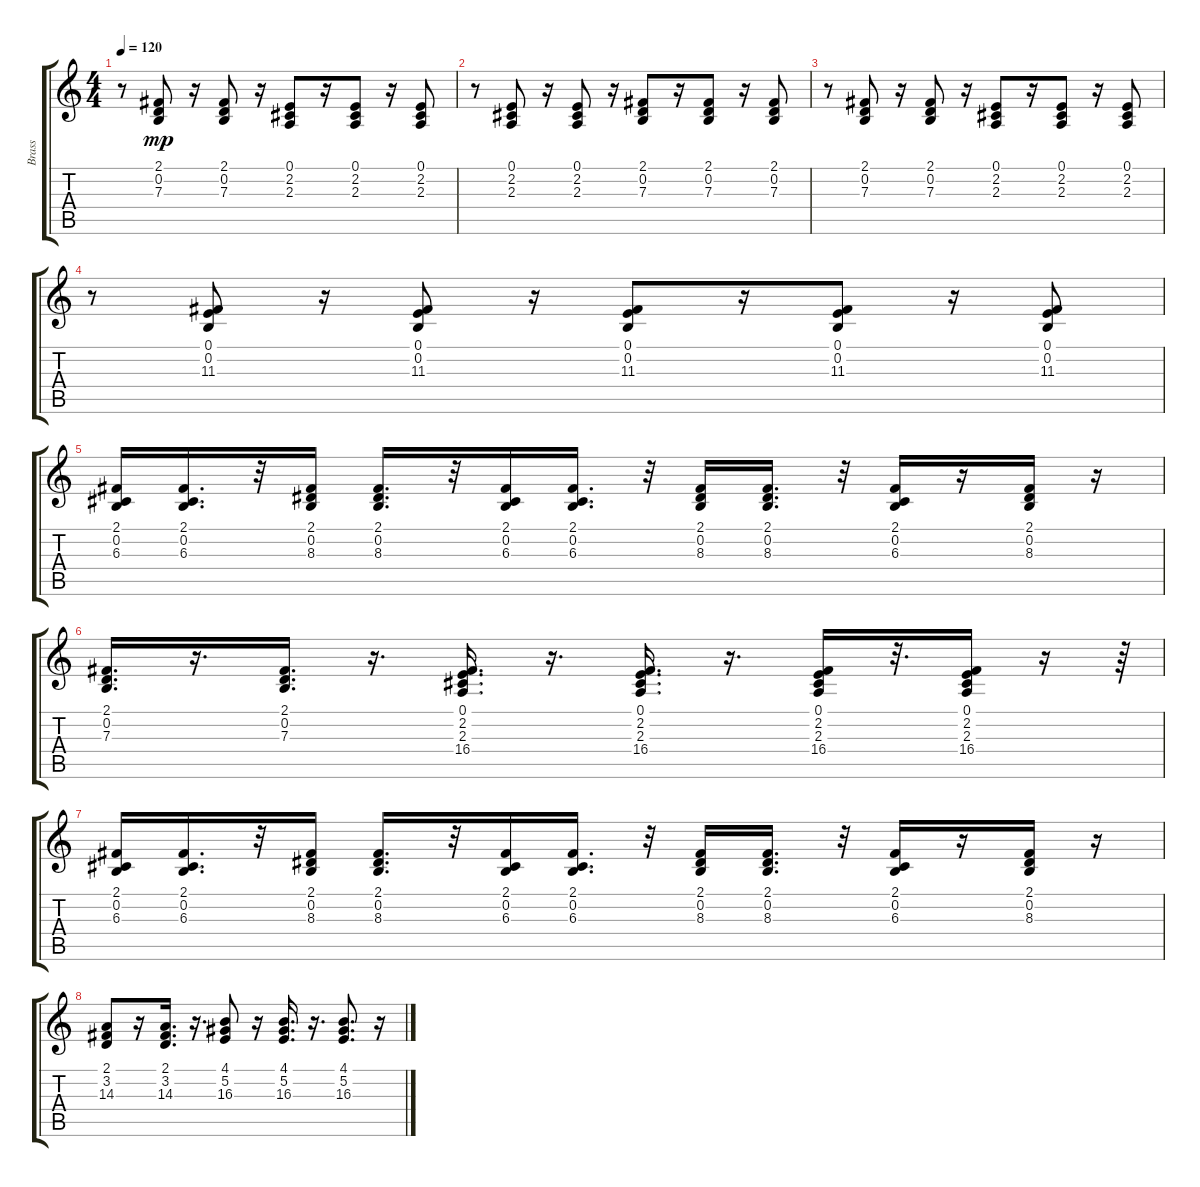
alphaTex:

\track ("Brass" "Brass") {instrument synthbrass1}
\staff {score tabs}
\tuning (E4 B3 G3 D3 A2 E2) {hide}
\ts (4 4)
\tempo 120
\clef g2
\ks c
r.8{dy mp} (2.1 0.2 7.3).8 r.16 (2.1 0.2 7.3).8 r.16 (0.1 2.2 2.3).8 r.16 (0.1 2.2 2.3).8 r.16 (0.1 2.2 2.3).8 |
r.8 (0.1 2.2 2.3).8 r.16 (0.1 2.2 2.3).8 r.16 (2.1 0.2 7.3).8 r.16 (2.1 0.2 7.3).8 r.16 (2.1 0.2 7.3).8 |
r.8 (2.1 0.2 7.3).8 r.16 (2.1 0.2 7.3).8 r.16 (0.1 2.2 2.3).8 r.16 (0.1 2.2 2.3).8 r.16 (0.1 2.2 2.3).8 |
r.8 (0.1 0.2 11.3).8 r.16 (0.1 0.2 11.3).8 r.16 (0.1 0.2 11.3).8 r.16 (0.1 0.2 11.3).8 r.16 (0.1 0.2 11.3).8 |
(2.1 0.2 6.3).16 (2.1 0.2 6.3).16{d} r.32 (2.1 0.2 8.3).16 (2.1 0.2 8.3).16{d} r.32 (2.1 0.2 6.3).16 (2.1 0.2 6.3).16{d} r.32 (2.1 0.2 8.3).16 (2.1 0.2 8.3).16{d} r.32 (2.1 0.2 6.3).16 r.16 (2.1 0.2 8.3).16 r.16 |
(2.1 0.2 7.3).16{d} r.16{d} (2.1 0.2 7.3).16{d} r.16{d} (0.1 2.2 2.3 16.4).16{d} r.16{d} (0.1 2.2 2.3 16.4).16{d} r.16{d} (0.1 2.2 2.3 16.4).16 r.32{d} (0.1 2.2 2.3 16.4).16 r.16 r.64 |
(2.1 0.2 6.3).16 (2.1 0.2 6.3).16{d} r.32 (2.1 0.2 8.3).16 (2.1 0.2 8.3).16{d} r.32 (2.1 0.2 6.3).16 (2.1 0.2 6.3).16{d} r.32 (2.1 0.2 8.3).16 (2.1 0.2 8.3).16{d} r.32 (2.1 0.2 6.3).16 r.16 (2.1 0.2 8.3).16 r.16 |
(2.1 3.2 14.3).8 r.16 (2.1 3.2 14.3).16{d} r.16{d} (4.1 5.2 16.3).8 r.16 (4.1 5.2 16.3).16{d} r.16{d} (4.1 5.2 16.3).8{d} r.16
